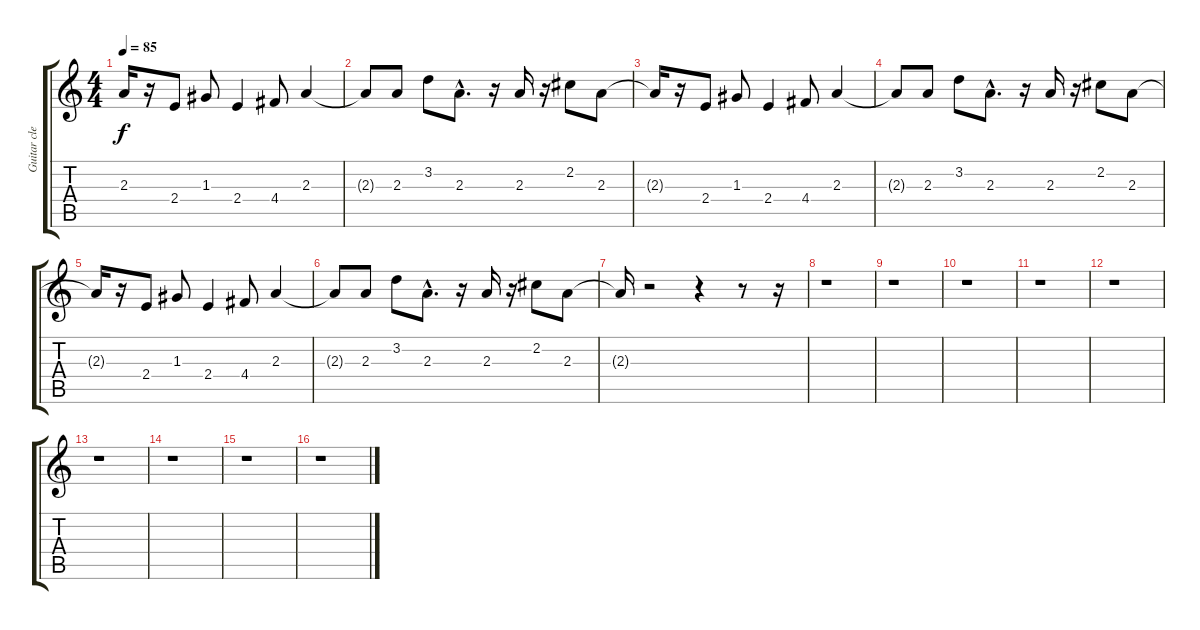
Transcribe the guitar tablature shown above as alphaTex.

\track ("Guitar clean" "Guitar cle") {instrument electricguitarclean}
\staff {score tabs}
\tuning (E4 B3 G3 D3 A2 E2) {hide}
\ts (4 4)
\tempo 85
\clef g2
\ks c
2.3{t}.16{dy f} r.16 2.4.8 1.3.8 2.4.4 4.4.8 2.3.4 |
2.3{t}.8 2.3.8 3.2.8 2.3{hac}.8{d} r.16 2.3.16 r.16 2.2.8 2.3.8 |
2.3{t}.16 r.16 2.4.8 1.3.8 2.4.4 4.4.8 2.3.4 |
2.3{t}.8 2.3.8 3.2.8 2.3{hac}.8{d} r.16 2.3.16 r.16 2.2.8 2.3.8 |
2.3{t}.16 r.16 2.4.8 1.3.8 2.4.4 4.4.8 2.3.4 |
2.3{t}.8 2.3.8 3.2.8 2.3{hac}.8{d} r.16 2.3.16 r.16 2.2.8 2.3.8 |
2.3{t}.16 r.2 r.4 r.8 r.16 |
r.1 |
r.1 |
r.1 |
r.1 |
r.1 |
r.1 |
r.1 |
r.1 |
r.1
